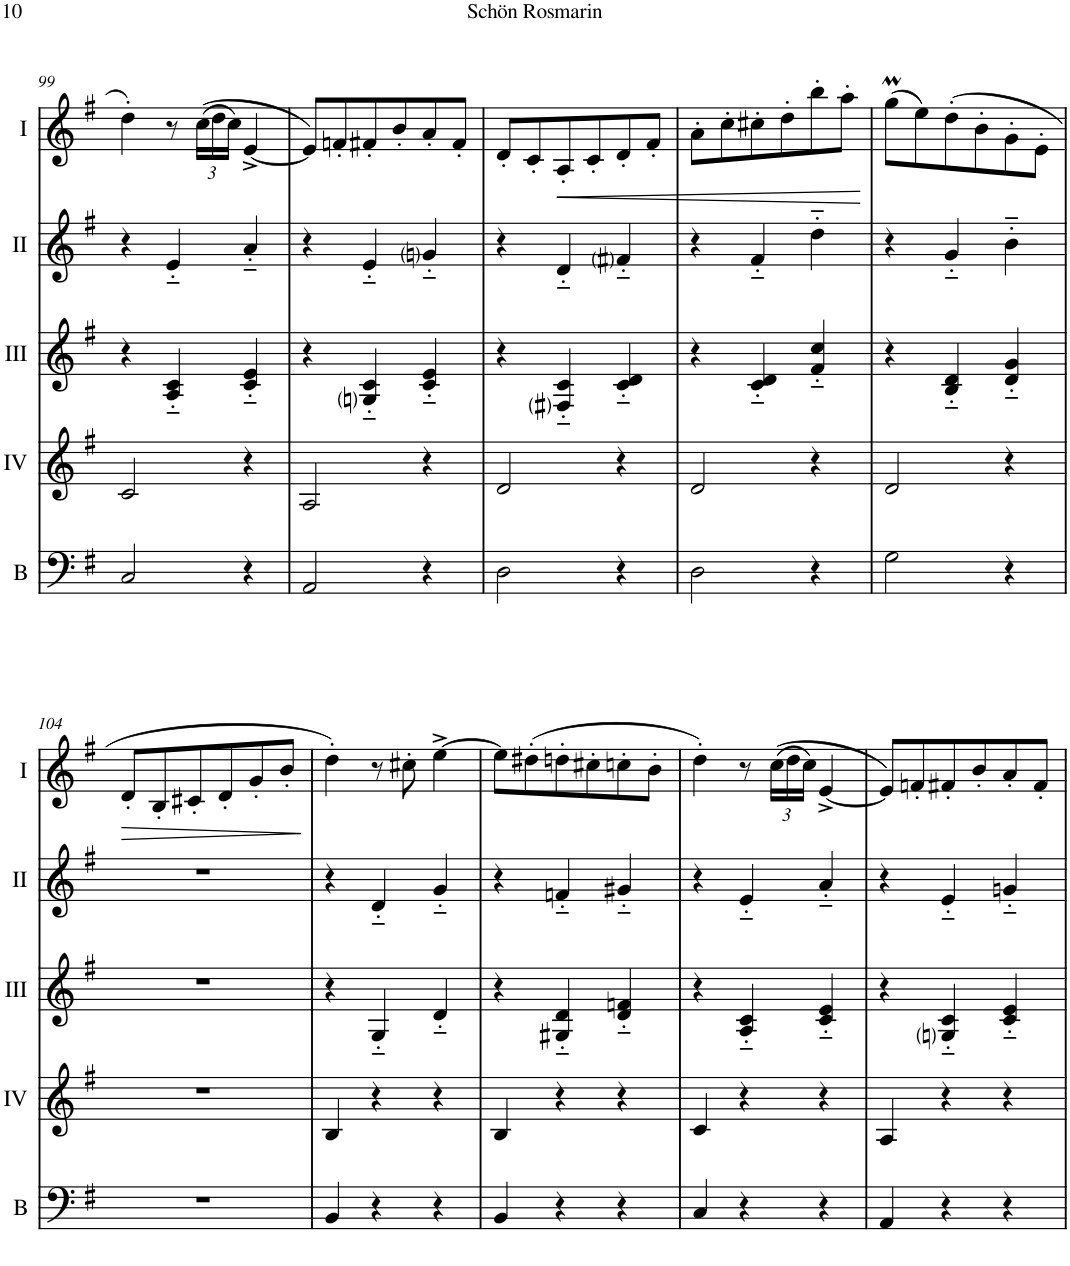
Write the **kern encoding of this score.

**kern	**kern	**kern	**kern	**kern	**dynam
*part5	*part4	*part3	*part2	*part1	*part1
*staff5	*staff4	*staff3	*staff2	*staff1	*staff1
*I"Bass	*I"Acc. 4	*I"Acc. 3	*I"Acc. 2	*I"Acc. 1	*
*I'B	*	*	*	*	*
!!LO:PB:g=z
*clefF4	*clefG2	*clefG2	*clefG2	*clefG2	*
*Trd7c12	*Trd7c12	*	*	*	*
*k[f#]	*k[f#]	*k[f#]	*k[f#]	*k[f#]	*
*M3/4	*M3/4	*M3/4	*M3/4	*M3/4	*
=99	=99	=99	=99	=99	=99
2C/	2c/	4r	4r	4dd'\	.
.	.	4A/'~ 4c/'~	4e'~/	8r	.
*	*	*	*	*Xbrackettup	*
.	.	.	.	((24cc\LL	.
.	.	.	.	24dd\	.
.	.	.	.	24cc\JJ)	.
4r	4r	4c/'~ 4e/'~	4a'~/	[4e^/	.
=100	=100	=100	=100	=100	=100
2AA/	2A/	4r	4r	8e/L])	.
.	.	.	.	8fn'/	.
.	.	4Gni/'~ 4c/'~	4e'~/	8f#X'/	.
.	.	.	.	8b'/	.
4r	4r	4c/'~ 4e/'~	4gni'~/	8a'/	.
.	.	.	.	8f#'/J	.
=101	=101	=101	=101	=101	=101
2D\	2d/	4r	4r	8d'/L	.
.	.	.	.	8c'/	.
!	!	!	!	!	!LO:HP:b
.	.	4F#i/'~ 4c/'~	4d'~/	8A'/	<
.	.	.	.	8c'/	.
4r	4r	4c/'~ 4d/'~	4f#i'~/	8d'/	.
.	.	.	.	8f#'/J	.
=102	=102	=102	=102	=102	=102
2D\	2d/	4r	4r	8a'\L	.
.	.	.	.	8cc'\	.
.	.	4c/'~ 4d/'~	4f#'~/	8cc#X'\	.
.	.	.	.	8dd'\	.
4r	4r	4f#/'~ 4cc/'~	4dd'~\	8bb'\	.
.	.	.	.	8aa'\J	.
.	.	.	.	.	[
=103	=103	=103	=103	=103	=103
2G\	2d/	4r	4r	(8ggM\L	.
.	.	.	.	8ee\)	.
.	.	4B/'~ 4d/'~	4g'~/	(8dd'\	.
.	.	.	.	8b'\	.
4r	4r	4d/'~ 4g/'~	4b'~\	8g'\	.
.	.	.	.	8e'\J	.
!!LO:LB:g=z
=104	=104	=104	=104	=104	=104
!	!	!	!	!	!LO:HP:b
2.r	2.r	2.r	2.r	8d'/L	>
.	.	.	.	8B'/	.
.	.	.	.	8c#X'/	.
.	.	.	.	8d'/	.
.	.	.	.	8g'/	.
.	.	.	.	8b'/J	.
.	.	.	.	.	]
=105	=105	=105	=105	=105	=105
4BB/	4B/	4r	4r	4dd'\)	.
4r	4r	4G'~/	4d'~/	8r	.
.	.	.	.	8cc#X'\	.
4r	4r	4d'~/	4g'~/	[4ee^\	.
=106	=106	=106	=106	=106	=106
4BB/	4B/	4r	4r	8ee\L]	.
.	.	.	.	(8dd#X'\	.
4r	4r	4G#X/'~ 4d/'~	4fn'~/	8ddn'\	.
.	.	.	.	8cc#X'\	.
4r	4r	4d/'~ 4fn/'~	4g#X'~/	8ccn'\	.
.	.	.	.	8b'\J	.
=107	=107	=107	=107	=107	=107
4C/	4c/	4r	4r	4dd'\)	.
4r	4r	4A/'~ 4c/'~	4e'~/	8r	.
.	.	.	.	((24cc\LL	.
.	.	.	.	24dd\	.
.	.	.	.	24cc\JJ)	.
4r	4r	4c/'~ 4e/'~	4a'~/	[4e^/	.
=108	=108	=108	=108	=108	=108
4AA/	4A/	4r	4r	8e/L])	.
.	.	.	.	8fn'/	.
4r	4r	4Gni/'~ 4c/'~	4e'~/	8f#X'/	.
.	.	.	.	8b'/	.
4r	4r	4c/'~ 4e/'~	4gn'~/	8a'/	.
.	.	.	.	8f#'/J	.
=	=	=	=	=	=
*-	*-	*-	*-	*-	*-
